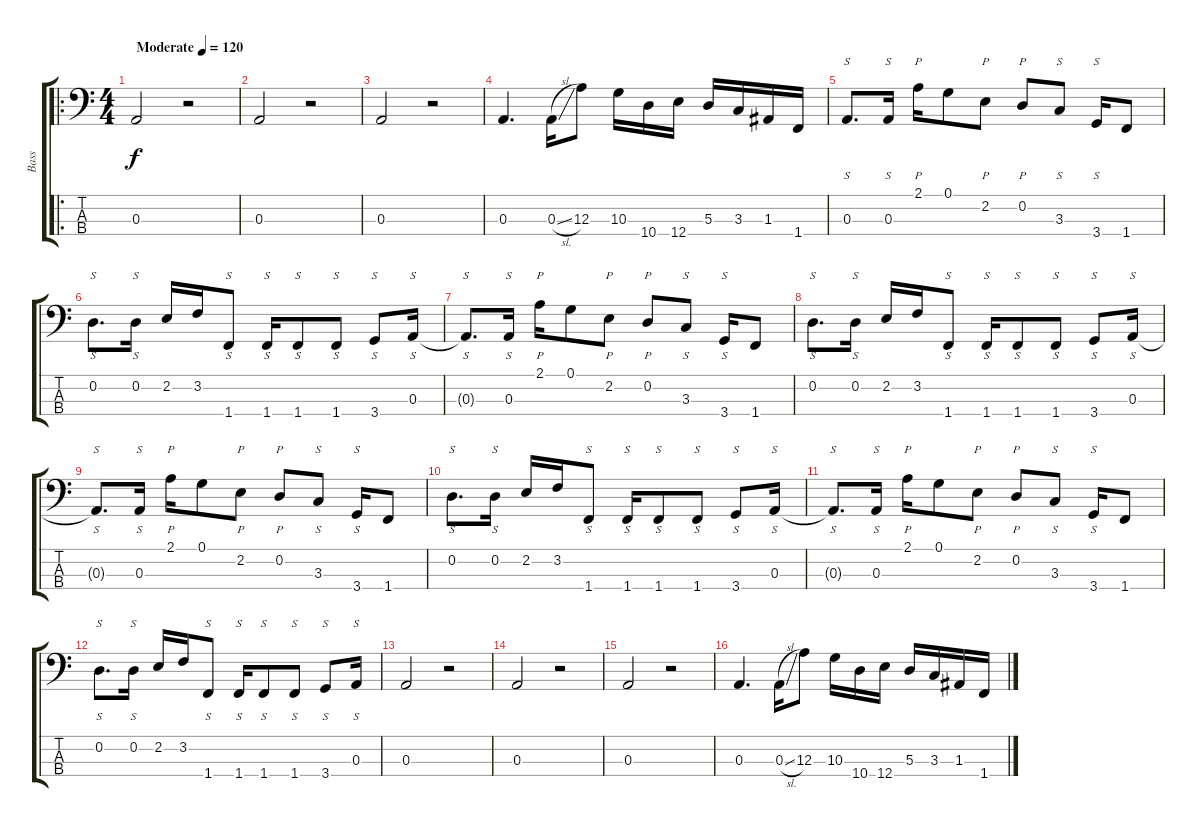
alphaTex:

\track ("Bass" "Bass") {instrument slapbass2}
\staff {score tabs}
\tuning (G2 D2 A1 E1) {hide}
\ro
\ts (4 4)
\tempo (120 "Moderate")
\clef f4
\ks c
0.3.2{dy f instrument slapbass2} r.2 |
0.3.2 r.2 |
0.3.2 r.2 |
0.3.4{d} 0.3{sl}.16 12.3.8 10.3.16 10.4.16 12.4.16 5.3.16 3.3.16 1.3.16 1.4.16 |
0.3.8{s d} 0.3.16{s} 2.1.16{p} 0.1.8 2.2.8{p} 0.2.8{p} 3.3.8{s} 3.4.16{s} 1.4.8 |
0.2.8{s d} 0.2.16{s} 2.2.16 3.2.16 1.4.8{s} 1.4.16{s} 1.4.8{s} 1.4.8{s} 3.4.8{s} 0.3.16{s} |
0.3{t}.8{s d} 0.3.16{s} 2.1.16{p} 0.1.8 2.2.8{p} 0.2.8{p} 3.3.8{s} 3.4.16{s} 1.4.8 |
0.2.8{s d} 0.2.16{s} 2.2.16 3.2.16 1.4.8{s} 1.4.16{s} 1.4.8{s} 1.4.8{s} 3.4.8{s} 0.3.16{s} |
0.3{t}.8{s d} 0.3.16{s} 2.1.16{p} 0.1.8 2.2.8{p} 0.2.8{p} 3.3.8{s} 3.4.16{s} 1.4.8 |
0.2.8{s d} 0.2.16{s} 2.2.16 3.2.16 1.4.8{s} 1.4.16{s} 1.4.8{s} 1.4.8{s} 3.4.8{s} 0.3.16{s} |
0.3{t}.8{s d} 0.3.16{s} 2.1.16{p} 0.1.8 2.2.8{p} 0.2.8{p} 3.3.8{s} 3.4.16{s} 1.4.8 |
0.2.8{s d} 0.2.16{s} 2.2.16 3.2.16 1.4.8{s} 1.4.16{s} 1.4.8{s} 1.4.8{s} 3.4.8{s} 0.3.16{s} |
0.3.2 r.2 |
0.3.2 r.2 |
0.3.2 r.2 |
0.3.4{d} 0.3{sl}.16 12.3.8 10.3.16 10.4.16 12.4.16 5.3.16 3.3.16 1.3.16 1.4.16
